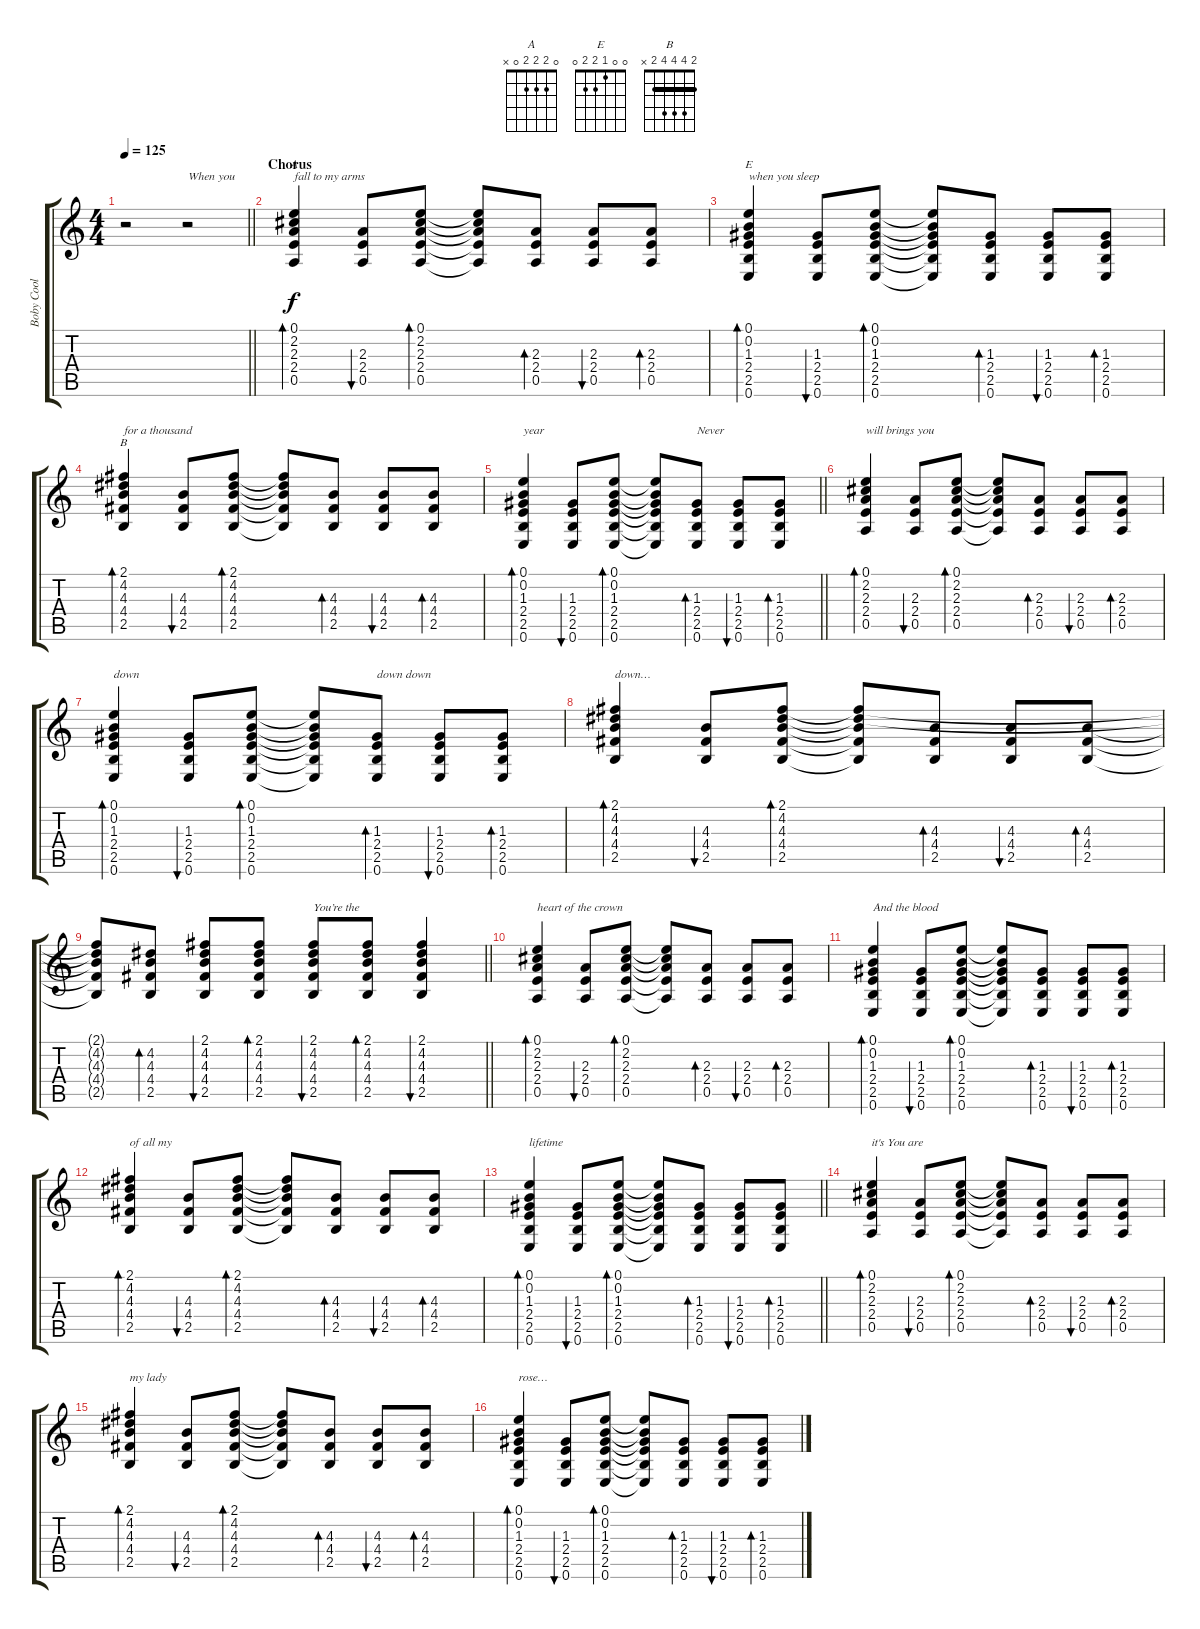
\track ("Boby Cool" "Boby Cool") {instrument acousticguitarsteel}
\staff {score tabs}
\tuning (E4 B3 G3 D3 A2 E2) {hide}
\chord ("A" 0 2 2 2 0 x)
\chord ("E" 0 0 1 2 2 0)
\chord ("B" 2 4 4 4 2 x) {barre 2}
\ts (4 4)
\tempo 125
\clef g2
\barLineRight lightlight
\ks c
r.2{dy f volume 9 instrument overdrivenguitar} r.2{txt "When you"} |
\section ("" "Chorus")
(0.1 2.2 2.3 2.4 0.5).4{bd 120 ch "A" txt "fall to my arms"} (2.3 2.4 0.5).8{bu 120} (0.1 2.2 2.3 2.4 0.5).8{bd 120} (0.1{t} 2.2{t} 2.3{t} 2.4{t} 0.5{t}).8 (2.3 2.4 0.5).8{bd 60} (2.3 2.4 0.5).8{bu 60} (2.3 2.4 0.5).8{bd 60} |
(0.1 0.2 1.3 2.4 2.5 0.6).4{bd 120 ch "E" txt "when you sleep"} (1.3 2.4 2.5 0.6).8{bu 120} (0.1 0.2 1.3 2.4 2.5 0.6).8{bd 120} (0.1{t} 0.2{t} 1.3{t} 2.4{t} 2.5{t} 0.6{t}).8 (1.3 2.4 2.5 0.6).8{bd 60} (1.3 2.4 2.5 0.6).8{bu 60} (1.3 2.4 2.5 0.6).8{bd 60} |
(2.1 4.2 4.3 4.4 2.5).4{bd 120 ch "B" txt "for a thousand"} (4.3 4.4 2.5).8{bu 120} (2.1 4.2 4.3 4.4 2.5).8{bd 120} (2.1{t} 4.2{t} 4.3{t} 4.4{t} 2.5{t}).8 (4.3 4.4 2.5).8{bd 60} (4.3 4.4 2.5).8{bu 60} (4.3 4.4 2.5).8{bd 60} |
\barLineRight lightlight
(0.1 0.2 1.3 2.4 2.5 0.6).4{bd 120 txt "year"} (1.3 2.4 2.5 0.6).8{bu 120} (0.1 0.2 1.3 2.4 2.5 0.6).8{bd 120} (0.1{t} 0.2{t} 1.3{t} 2.4{t} 2.5{t} 0.6{t}).8 (1.3 2.4 2.5 0.6).8{bd 60 txt "Never"} (1.3 2.4 2.5 0.6).8{bu 60} (1.3 2.4 2.5 0.6).8{bd 60} |
(0.1 2.2 2.3 2.4 0.5).4{bd 120 txt "will brings you"} (2.3 2.4 0.5).8{bu 120} (0.1 2.2 2.3 2.4 0.5).8{bd 120} (0.1{t} 2.2{t} 2.3{t} 2.4{t} 0.5{t}).8 (2.3 2.4 0.5).8{bd 60} (2.3 2.4 0.5).8{bu 60} (2.3 2.4 0.5).8{bd 60} |
(0.1 0.2 1.3 2.4 2.5 0.6).4{bd 120 txt "down"} (1.3 2.4 2.5 0.6).8{bu 120} (0.1 0.2 1.3 2.4 2.5 0.6).8{bd 120} (0.1{t} 0.2{t} 1.3{t} 2.4{t} 2.5{t} 0.6{t}).8 (1.3 2.4 2.5 0.6).8{bd 60 txt "down down"} (1.3 2.4 2.5 0.6).8{bu 60} (1.3 2.4 2.5 0.6).8{bd 60} |
(2.1 4.2 4.3 4.4 2.5).4{bd 120 txt "down…"} (4.3 4.4 2.5).8{bu 120} (2.1 4.2 4.3 4.4 2.5).8{bd 120} (2.1{t} 4.2{t} 4.3{t} 4.4{t} 2.5{t}).8 (4.3 4.4 2.5).8{bd 60} (4.3 4.4 2.5).8{bu 60} (4.3 4.4 2.5).8{bd 60} |
\barLineRight lightlight
(2.1{t} 4.2{t} 4.3{t} 4.4{t} 2.5{t}).8 (4.2 4.3 4.4 2.5).8{bd 120} (2.1 4.2 4.3 4.4 2.5).8{bu 120} (2.1 4.2 4.3 4.4 2.5).8{bd 60} (2.1 4.2 4.3 4.4 2.5).8{bu 120 txt "You’re the"} (2.1 4.2 4.3 4.4 2.5).8{bd 60} (2.1 4.2 4.3 4.4 2.5).4{bu 120} |
(0.1 2.2 2.3 2.4 0.5).4{bd 120 txt "heart of the crown"} (2.3 2.4 0.5).8{bu 120} (0.1 2.2 2.3 2.4 0.5).8{bd 120} (0.1{t} 2.2{t} 2.3{t} 2.4{t} 0.5{t}).8 (2.3 2.4 0.5).8{bd 60} (2.3 2.4 0.5).8{bu 60} (2.3 2.4 0.5).8{bd 60} |
(0.1 0.2 1.3 2.4 2.5 0.6).4{bd 120 txt "And the blood"} (1.3 2.4 2.5 0.6).8{bu 120} (0.1 0.2 1.3 2.4 2.5 0.6).8{bd 120} (0.1{t} 0.2{t} 1.3{t} 2.4{t} 2.5{t} 0.6{t}).8 (1.3 2.4 2.5 0.6).8{bd 60} (1.3 2.4 2.5 0.6).8{bu 60} (1.3 2.4 2.5 0.6).8{bd 60} |
(2.1 4.2 4.3 4.4 2.5).4{bd 120 txt "of all my"} (4.3 4.4 2.5).8{bu 120} (2.1 4.2 4.3 4.4 2.5).8{bd 120} (2.1{t} 4.2{t} 4.3{t} 4.4{t} 2.5{t}).8 (4.3 4.4 2.5).8{bd 60} (4.3 4.4 2.5).8{bu 60} (4.3 4.4 2.5).8{bd 60} |
\barLineRight lightlight
(0.1 0.2 1.3 2.4 2.5 0.6).4{bd 120 txt "lifetime"} (1.3 2.4 2.5 0.6).8{bu 120} (0.1 0.2 1.3 2.4 2.5 0.6).8{bd 120} (0.1{t} 0.2{t} 1.3{t} 2.4{t} 2.5{t} 0.6{t}).8 (1.3 2.4 2.5 0.6).8{bd 60} (1.3 2.4 2.5 0.6).8{bu 60} (1.3 2.4 2.5 0.6).8{bd 60} |
(0.1 2.2 2.3 2.4 0.5).4{bd 120 txt "it's You are"} (2.3 2.4 0.5).8{bu 120} (0.1 2.2 2.3 2.4 0.5).8{bd 120} (0.1{t} 2.2{t} 2.3{t} 2.4{t} 0.5{t}).8 (2.3 2.4 0.5).8{bd 60} (2.3 2.4 0.5).8{bu 60} (2.3 2.4 0.5).8{bd 60} |
(2.1 4.2 4.3 4.4 2.5).4{bd 120 txt "my lady"} (4.3 4.4 2.5).8{bu 120} (2.1 4.2 4.3 4.4 2.5).8{bd 120} (2.1{t} 4.2{t} 4.3{t} 4.4{t} 2.5{t}).8 (4.3 4.4 2.5).8{bd 60} (4.3 4.4 2.5).8{bu 60} (4.3 4.4 2.5).8{bd 60} |
(0.1 0.2 1.3 2.4 2.5 0.6).4{bd 120 txt "rose…"} (1.3 2.4 2.5 0.6).8{bu 120} (0.1 0.2 1.3 2.4 2.5 0.6).8{bd 120} (0.1{t} 0.2{t} 1.3{t} 2.4{t} 2.5{t} 0.6{t}).8 (1.3 2.4 2.5 0.6).8{bd 60} (1.3 2.4 2.5 0.6).8{bu 60} (1.3 2.4 2.5 0.6).8{bd 60}
